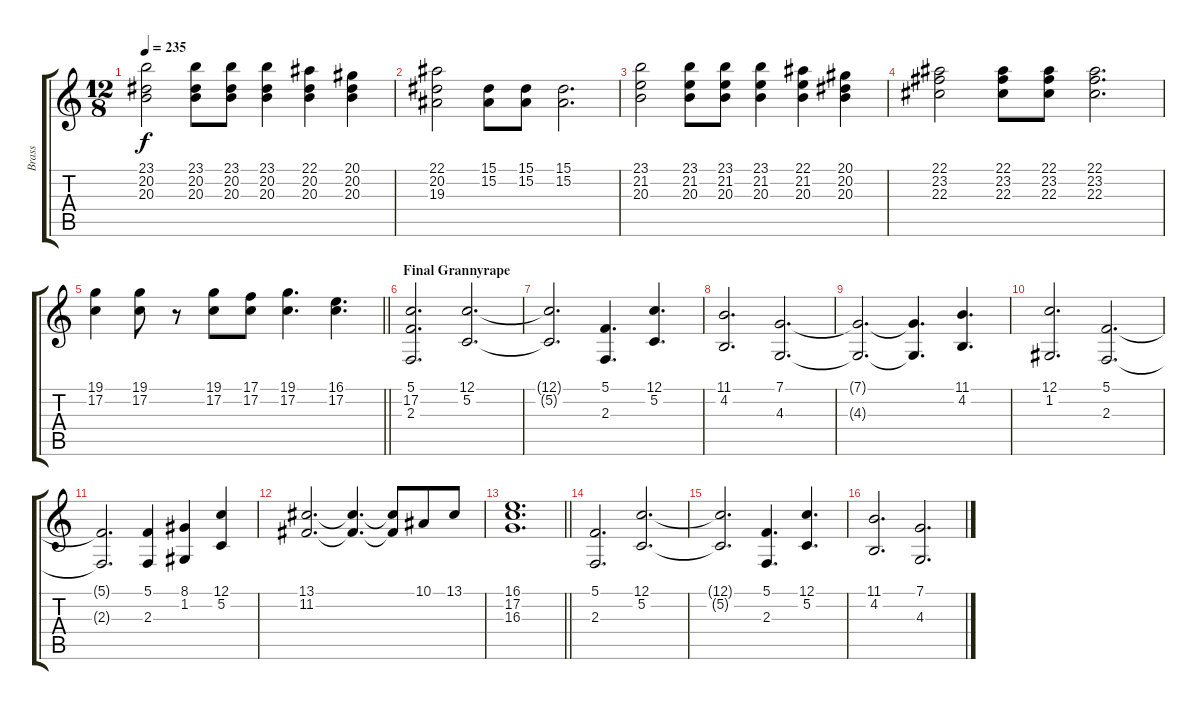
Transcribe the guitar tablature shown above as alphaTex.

\track ("Brass" "Brass") {instrument brasssection}
\staff {score tabs}
\tuning (C4 G3 Eb3 Bb2 F2 C2) {hide}
\ts (12 8)
\tempo 235
\clef g2
\ks c
(23.1 20.2 20.3).2{dy f} (23.1 20.2 20.3).8 (23.1 20.2 20.3).8 (23.1 20.2 20.3).4 (22.1 20.2 20.3).4 (20.1 20.2 20.3).4 |
(22.1 20.2 19.3).2 (15.1 15.2).8 (15.1 15.2).8 (15.1 15.2).2{d} |
(23.1 21.2 20.3).2 (23.1 21.2 20.3).8 (23.1 21.2 20.3).8 (23.1 21.2 20.3).4 (22.1 21.2 20.3).4 (20.1 20.2 20.3).4 |
(22.1 23.2 22.3).2 (22.1 23.2 22.3).8 (22.1 23.2 22.3).8 (22.1 23.2 22.3).2{d} |
\barLineRight lightlight
(19.1 17.2).4 (19.1 17.2).8 r.8 (19.1 17.2).8 (17.1 17.2).8 (19.1 17.2).4{d} (16.1 17.2).4{d} |
\section ("" "Final Grannyrape")
(5.1 17.2 2.3).2{d} (12.1 5.2).2{d} |
(12.1{t} 5.2{t}).2{d} (5.1 2.3).4{d} (12.1 5.2).4{d} |
(11.1 4.2).2{d} (7.1 4.3).2{d} |
(7.1{t} 4.3{t}).2{d} (7.1{t} 4.3{t}).4{d} (11.1 4.2).4{d} |
(12.1 1.2).2{d} (5.1 2.3).2{d} |
(5.1{t} 2.3{t}).2{d} (5.1 2.3).4 (8.1 1.2).4 (12.1 5.2).4 |
(13.1 11.2).2{d} (13.1{t} 11.2{t}).4{d} (13.1{t} 11.2{t}).8 10.1.8 13.1.8 |
\barLineRight lightlight
(16.1 17.2 16.3).1{d} |
(5.1 2.3).2{d} (12.1 5.2).2{d} |
(12.1{t} 5.2{t}).2{d} (5.1 2.3).4{d} (12.1 5.2).4{d} |
(11.1 4.2).2{d} (7.1 4.3).2{d}
